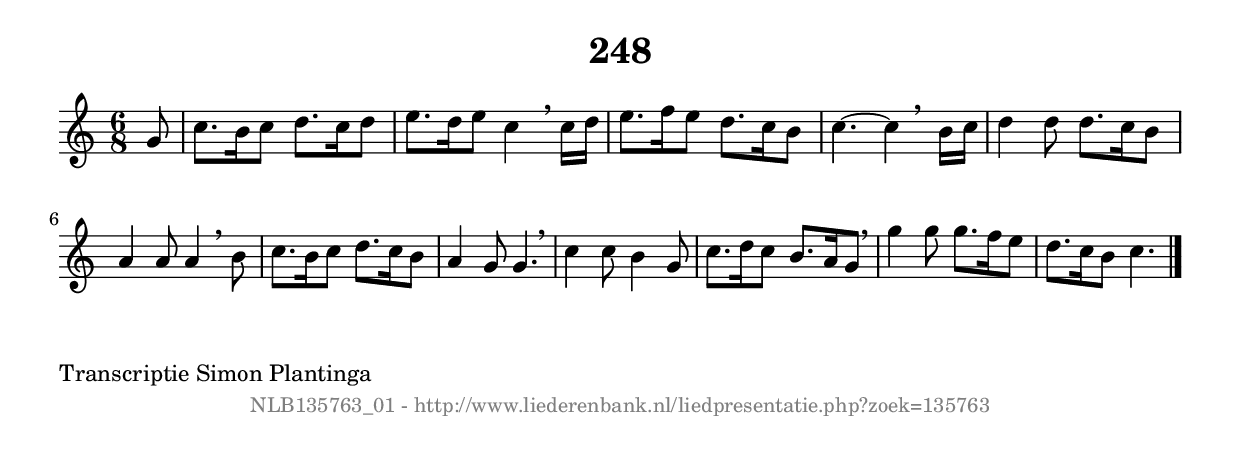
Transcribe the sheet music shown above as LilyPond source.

%
% produced by wce2krn 1.64 (7 June 2014)
%
\version"2.16"
#(append! paper-alist '(("long" . (cons (* 210 mm) (* 2000 mm)))))
#(set-default-paper-size "long")
sb = {\breathe}
mBreak = {\breathe }
bBreak = {\breathe }
x = {\once\override NoteHead #'style = #'cross }
gl=\glissando
itime={\override Staff.TimeSignature #'stencil = ##f }
ficta = {\once\set suggestAccidentals = ##t}
fine = {\once\override Score.RehearsalMark #'self-alignment-X = #1 \mark \markup {\italic{Fine}}}
dc = {\once\override Score.RehearsalMark #'self-alignment-X = #1 \mark \markup {\italic{D.C.}}}
dcf = {\once\override Score.RehearsalMark #'self-alignment-X = #1 \mark \markup {\italic{D.C. al Fine}}}
dcc = {\once\override Score.RehearsalMark #'self-alignment-X = #1 \mark \markup {\italic{D.C. al Coda}}}
ds = {\once\override Score.RehearsalMark #'self-alignment-X = #1 \mark \markup {\italic{D.S.}}}
dsf = {\once\override Score.RehearsalMark #'self-alignment-X = #1 \mark \markup {\italic{D.S. al Fine}}}
dsc = {\once\override Score.RehearsalMark #'self-alignment-X = #1 \mark \markup {\italic{D.S. al Coda}}}
pv = {\set Score.repeatCommands = #'((volta "1"))}
sv = {\set Score.repeatCommands = #'((volta "2"))}
tv = {\set Score.repeatCommands = #'((volta "3"))}
qv = {\set Score.repeatCommands = #'((volta "4"))}
xv = {\set Score.repeatCommands = #'((volta #f))}
\header{ tagline = ""
title = "248"
}
\score {{
\key c \major
\relative g'
{
\set melismaBusyProperties = #'()
\partial 32*4
\time 6/8
\tempo 4=120
\override Score.MetronomeMark #'transparent = ##t
\override Score.RehearsalMark #'break-visibility = #(vector #t #t #f)
g8 | c8. b16 c8 d8. c16 d8 | e8. d16 e8 c4 \sb c16 d16 | e8. f16 e8 d8. c16 b8 | c4.~ c4 \bar ":|:" \bBreak
b16 c16 | d4 d8 d8. c16 b8 | a4 a8 a4 \sb b8 | c8. b16 c8 d8. c16 b8 | a4 g8 g4. | \mBreak \bar "|"
c4 c8 b4 g8 | c8. d16 c8 b8. a16 g8 \sb | g'4 g8 g8. f16 e8 | d8. c16 b8 c4. \bar "|."
 }}
 \midi { }
 \layout {
            indent = 0.0\cm
}
}
\markup { \wordwrap-string #" 
Transcriptie Simon Plantinga
"}
\markup { \vspace #0 } \markup { \with-color #grey \fill-line { \center-column { \smaller "NLB135763_01 - http://www.liederenbank.nl/liedpresentatie.php?zoek=135763" } } }
